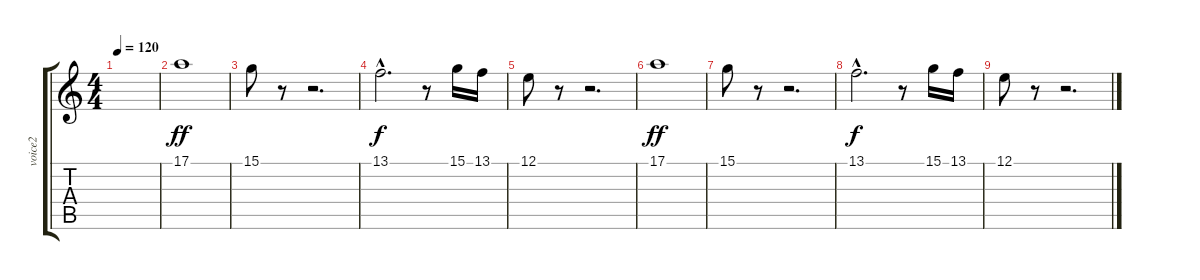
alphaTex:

\track ("voice2" "voice2") {instrument voiceoohs}
\staff {score tabs}
\tuning (E4 B3 G3 D3 A2 E2) {hide}
\ts (4 4)
\tempo 120
\clef g2
\ks c
|
17.1.1{dy ff} |
15.1.8 r.8 r.2{d} |
13.1{hac}.2{d dy f} r.8 15.1.16 13.1.16 |
12.1.8 r.8 r.2{d} |
17.1.1{dy ff} |
15.1.8 r.8 r.2{d} |
13.1{hac}.2{d dy f} r.8 15.1.16 13.1.16 |
12.1.8 r.8 r.2{d}
